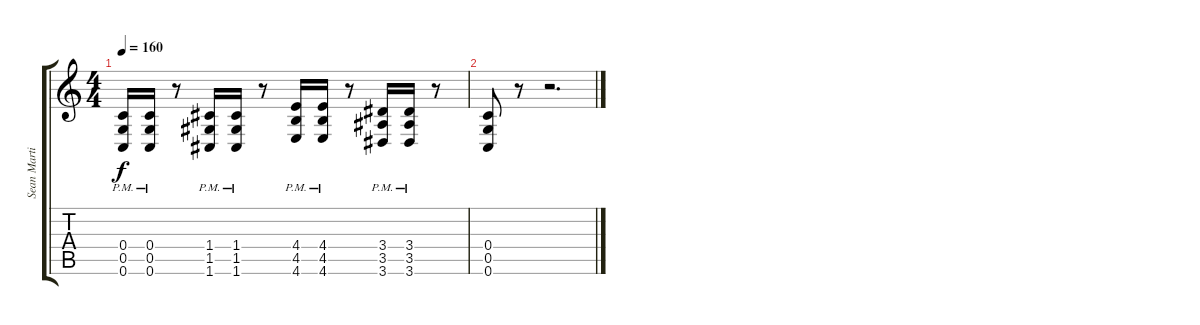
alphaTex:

\track ("Sean Martin" "Sean Marti") {instrument distortionguitar}
\staff {score tabs}
\tuning (D4 A3 F3 C3 G2 C2) {hide}
\ts (4 4)
\tempo 160
\clef g2
\ks c
(0.4 0.5 0.6{pm}).16{dy f} (0.4 0.5 0.6{pm}).16 r.8 (1.4 1.5 1.6{pm}).16 (1.4 1.5 1.6{pm}).16 r.8 (4.4 4.5 4.6{pm}).16 (4.4 4.5 4.6{pm}).16 r.8 (3.4 3.5 3.6{pm}).16 (3.4 3.5 3.6{pm}).16 r.8 |
(0.4 0.5 0.6).8 r.8 r.2{d}
